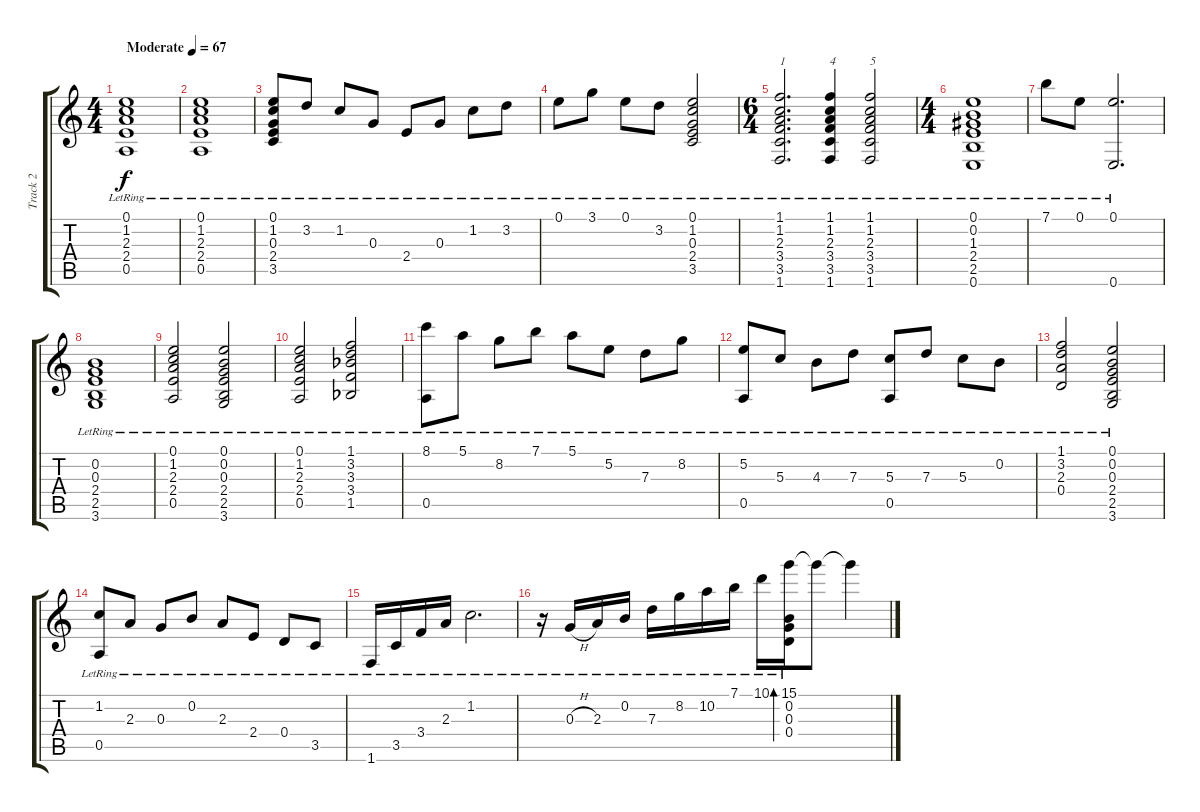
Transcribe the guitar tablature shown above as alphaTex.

\track ("Track 2" "Track 2") {instrument acousticguitarsteel}
\staff {score tabs}
\tuning (E4 B3 G3 D3 A2 E2) {hide}
\ts (4 4)
\tempo (67 "Moderate")
\clef g2
\ks c
(0.1{lr} 1.2{lr} 2.3{lr} 2.4{lr} 0.5{lr}).1{dy f instrument acousticguitarsteel} |
(0.1{lr} 1.2{lr} 2.3{lr} 2.4{lr} 0.5{lr}).1 |
(0.1{lr} 1.2{lr} 0.3{lr} 2.4{lr} 3.5{lr}).8 3.2{lr}.8 1.2{lr}.8 0.3{lr}.8 2.4{lr}.8 0.3{lr}.8 1.2{lr}.8 3.2{lr}.8 |
0.1{lr}.8 3.1{lr}.8 0.1{lr}.8 3.2{lr}.8 (0.1{lr} 1.2{lr} 0.3{lr} 2.4{lr} 3.5{lr}).2 |
\ts (6 4)
(1.1{lr} 1.2{lr} 2.3{lr} 3.4{lr} 3.5{lr} 1.6{lr}).2{d txt "1"} (1.1{lr} 1.2{lr} 2.3{lr} 3.4{lr} 3.5{lr} 1.6{lr}).4{txt "4"} (1.1{lr} 1.2{lr} 2.3{lr} 3.4{lr} 3.5{lr} 1.6{lr}).2{txt "5"} |
\ts (4 4)
(0.1{lr} 0.2{lr} 1.3{lr} 2.4{lr} 2.5{lr} 0.6{lr}).1 |
7.1{lr}.8 0.1{lr}.8 (0.1{lr} 0.6{lr}).2{d} |
(0.2{lr} 0.3{lr} 2.4{lr} 2.5{lr} 3.6{lr}).1 |
(0.1{lr} 1.2{lr} 2.3{lr} 2.4{lr} 0.5{lr}).2 (0.1{lr} 0.2{lr} 0.3{lr} 2.4{lr} 2.5{lr} 3.6{lr}).2 |
(0.1{lr} 1.2{lr} 2.3{lr} 2.4{lr} 0.5{lr}).2 (1.1{lr} 3.2{lr} 3.3{lr acc b} 3.4{lr} 1.5{lr acc b}).2 |
(8.1{lr} 0.5{lr}).8 5.1{lr}.8 8.2{lr}.8 7.1{lr}.8 5.1{lr}.8 5.2{lr}.8 7.3{lr}.8 8.2{lr}.8 |
(5.2{lr} 0.5{lr}).8 5.3{lr}.8 4.3{lr}.8 7.3{lr}.8 (5.3{lr} 0.5{lr}).8 7.3{lr}.8 5.3{lr}.8 0.2{lr}.8 |
(1.1{lr} 3.2{lr} 2.3{lr} 0.4{lr}).2 (0.1{lr} 0.2{lr} 0.3{lr} 2.4{lr} 2.5{lr} 3.6{lr}).2 |
(1.2{lr} 0.5{lr}).8 2.3{lr}.8 0.3{lr}.8 0.2{lr}.8 2.3{lr}.8 2.4{lr}.8 0.4{lr}.8 3.5{lr}.8 |
1.6{lr}.16 3.5{lr}.16 3.4{lr}.16 2.3{lr}.16 1.2{lr}.2{d} |
r.16 0.3{h lr}.16 2.3{lr}.16 0.2{lr}.16 7.3{lr}.16 8.2{lr}.16 10.2{lr}.16 7.1{lr}.16 10.1{lr}.16 (15.1{lr} 0.2{lr} 0.3{lr} 0.4{lr}).16{bd 480} 15.1{t}.8 15.1{t}.4
